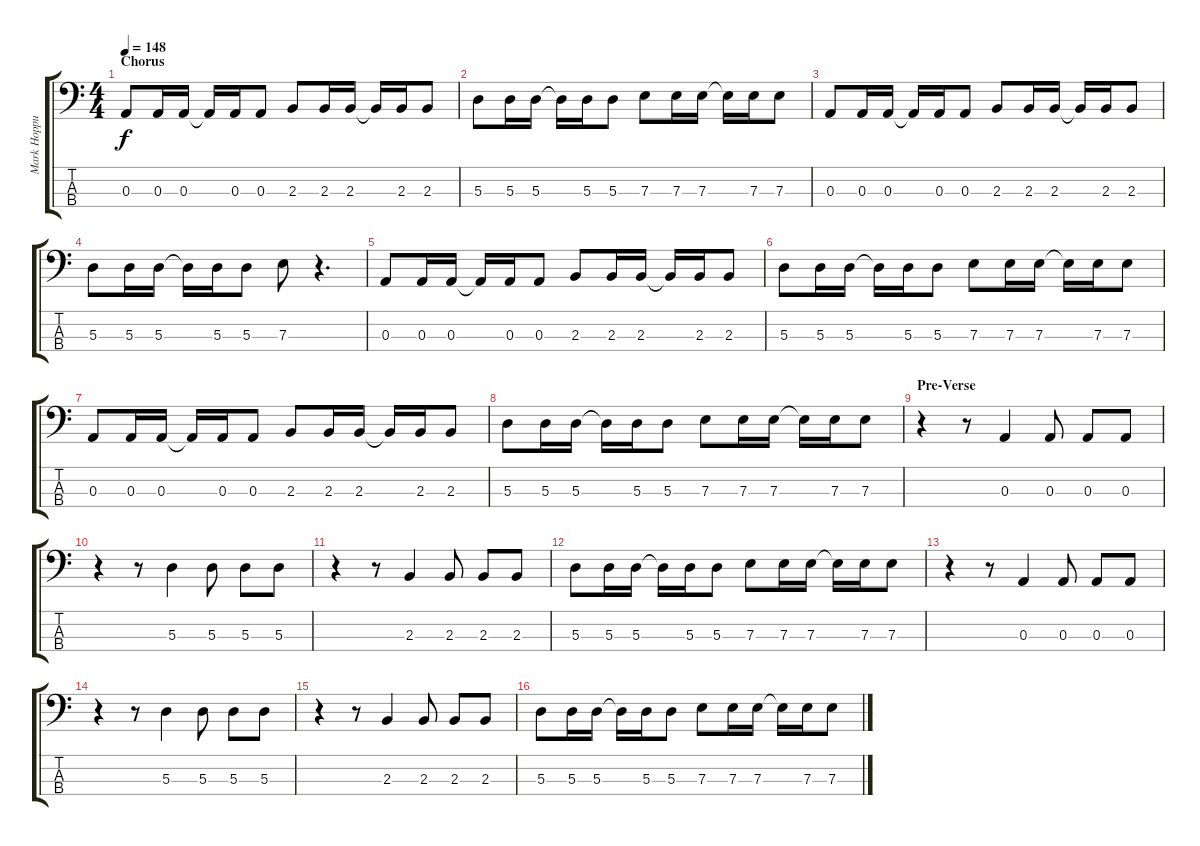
\track ("Mark Hoppus - Bass" "Mark Hoppu") {instrument slapbass2}
\staff {score tabs}
\tuning (G2 D2 A1 E1) {hide}
\ts (4 4)
\section ("" "Chorus")
\tempo 148
\clef f4
\ks c
0.3.8{dy f} 0.3.16 0.3.16 0.3{t}.16 0.3.16 0.3.8 2.3.8 2.3.16 2.3.16 2.3{t}.16 2.3.16 2.3.8 |
5.3.8 5.3.16 5.3.16 5.3{t}.16 5.3.16 5.3.8 7.3.8 7.3.16 7.3.16 7.3{t}.16 7.3.16 7.3.8 |
0.3.8 0.3.16 0.3.16 0.3{t}.16 0.3.16 0.3.8 2.3.8 2.3.16 2.3.16 2.3{t}.16 2.3.16 2.3.8 |
5.3.8 5.3.16 5.3.16 5.3{t}.16 5.3.16 5.3.8 7.3.8 r.4{d} |
0.3.8 0.3.16 0.3.16 0.3{t}.16 0.3.16 0.3.8 2.3.8 2.3.16 2.3.16 2.3{t}.16 2.3.16 2.3.8 |
5.3.8 5.3.16 5.3.16 5.3{t}.16 5.3.16 5.3.8 7.3.8 7.3.16 7.3.16 7.3{t}.16 7.3.16 7.3.8 |
0.3.8 0.3.16 0.3.16 0.3{t}.16 0.3.16 0.3.8 2.3.8 2.3.16 2.3.16 2.3{t}.16 2.3.16 2.3.8 |
5.3.8 5.3.16 5.3.16 5.3{t}.16 5.3.16 5.3.8 7.3.8 7.3.16 7.3.16 7.3{t}.16 7.3.16 7.3.8 |
\section ("" "Pre-Verse")
r.4 r.8 0.3.4 0.3.8 0.3.8 0.3.8 |
r.4 r.8 5.3.4 5.3.8 5.3.8 5.3.8 |
r.4 r.8 2.3.4 2.3.8 2.3.8 2.3.8 |
5.3.8 5.3.16 5.3.16 5.3{t}.16 5.3.16 5.3.8 7.3.8 7.3.16 7.3.16 7.3{t}.16 7.3.16 7.3.8 |
r.4 r.8 0.3.4 0.3.8 0.3.8 0.3.8 |
r.4 r.8 5.3.4 5.3.8 5.3.8 5.3.8 |
r.4 r.8 2.3.4 2.3.8 2.3.8 2.3.8 |
5.3.8 5.3.16 5.3.16 5.3{t}.16 5.3.16 5.3.8 7.3.8 7.3.16 7.3.16 7.3{t}.16 7.3.16 7.3.8
